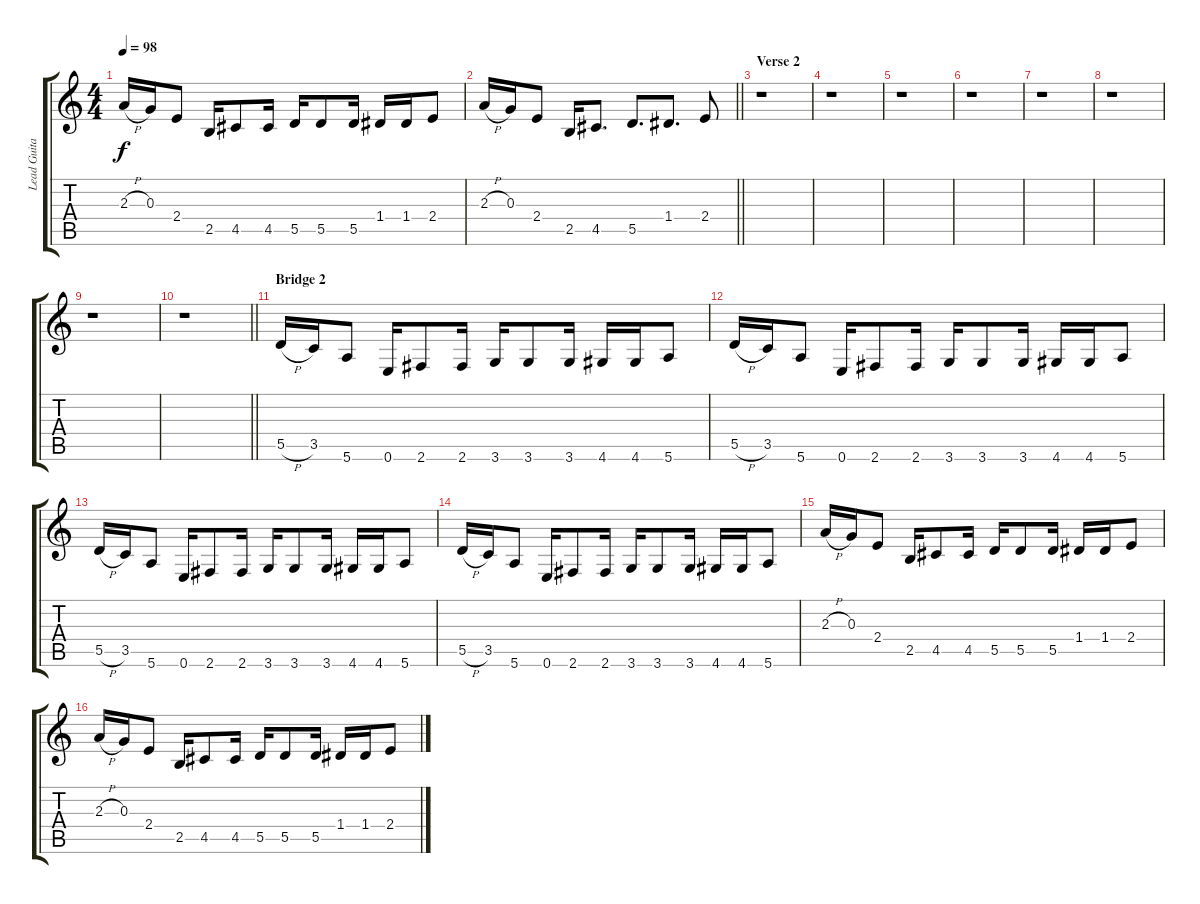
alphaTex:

\track ("Lead Guitar -- Joe Perry" "Lead Guita") {instrument distortionguitar}
\staff {score tabs}
\tuning (E4 B3 G3 D3 A2 E2) {hide}
\ts (4 4)
\tempo 98
\clef g2
\ks c
2.3{h}.16{dy f} 0.3.16 2.4.8 2.5.16 4.5.8 4.5.16 5.5.16 5.5.8 5.5.16 1.4.16 1.4.16 2.4.8 |
\barLineRight lightlight
2.3{h}.16 0.3.16 2.4.8 2.5.16 4.5.8{d} 5.5.8{d} 1.4.8{d} 2.4.8 |
\section ("" "Verse 2")
r.1 |
r.1 |
r.1 |
r.1 |
r.1 |
r.1 |
r.1 |
\barLineRight lightlight
r.1 |
\section ("" "Bridge 2")
5.5{h}.16 3.5.16 5.6.8 0.6.16 2.6.8 2.6.16 3.6.16 3.6.8 3.6.16 4.6.16 4.6.16 5.6.8 |
5.5{h}.16 3.5.16 5.6.8 0.6.16 2.6.8 2.6.16 3.6.16 3.6.8 3.6.16 4.6.16 4.6.16 5.6.8 |
5.5{h}.16 3.5.16 5.6.8 0.6.16 2.6.8 2.6.16 3.6.16 3.6.8 3.6.16 4.6.16 4.6.16 5.6.8 |
5.5{h}.16 3.5.16 5.6.8 0.6.16 2.6.8 2.6.16 3.6.16 3.6.8 3.6.16 4.6.16 4.6.16 5.6.8 |
2.3{h}.16 0.3.16 2.4.8 2.5.16 4.5.8 4.5.16 5.5.16 5.5.8 5.5.16 1.4.16 1.4.16 2.4.8 |
2.3{h}.16 0.3.16 2.4.8 2.5.16 4.5.8 4.5.16 5.5.16 5.5.8 5.5.16 1.4.16 1.4.16 2.4.8
